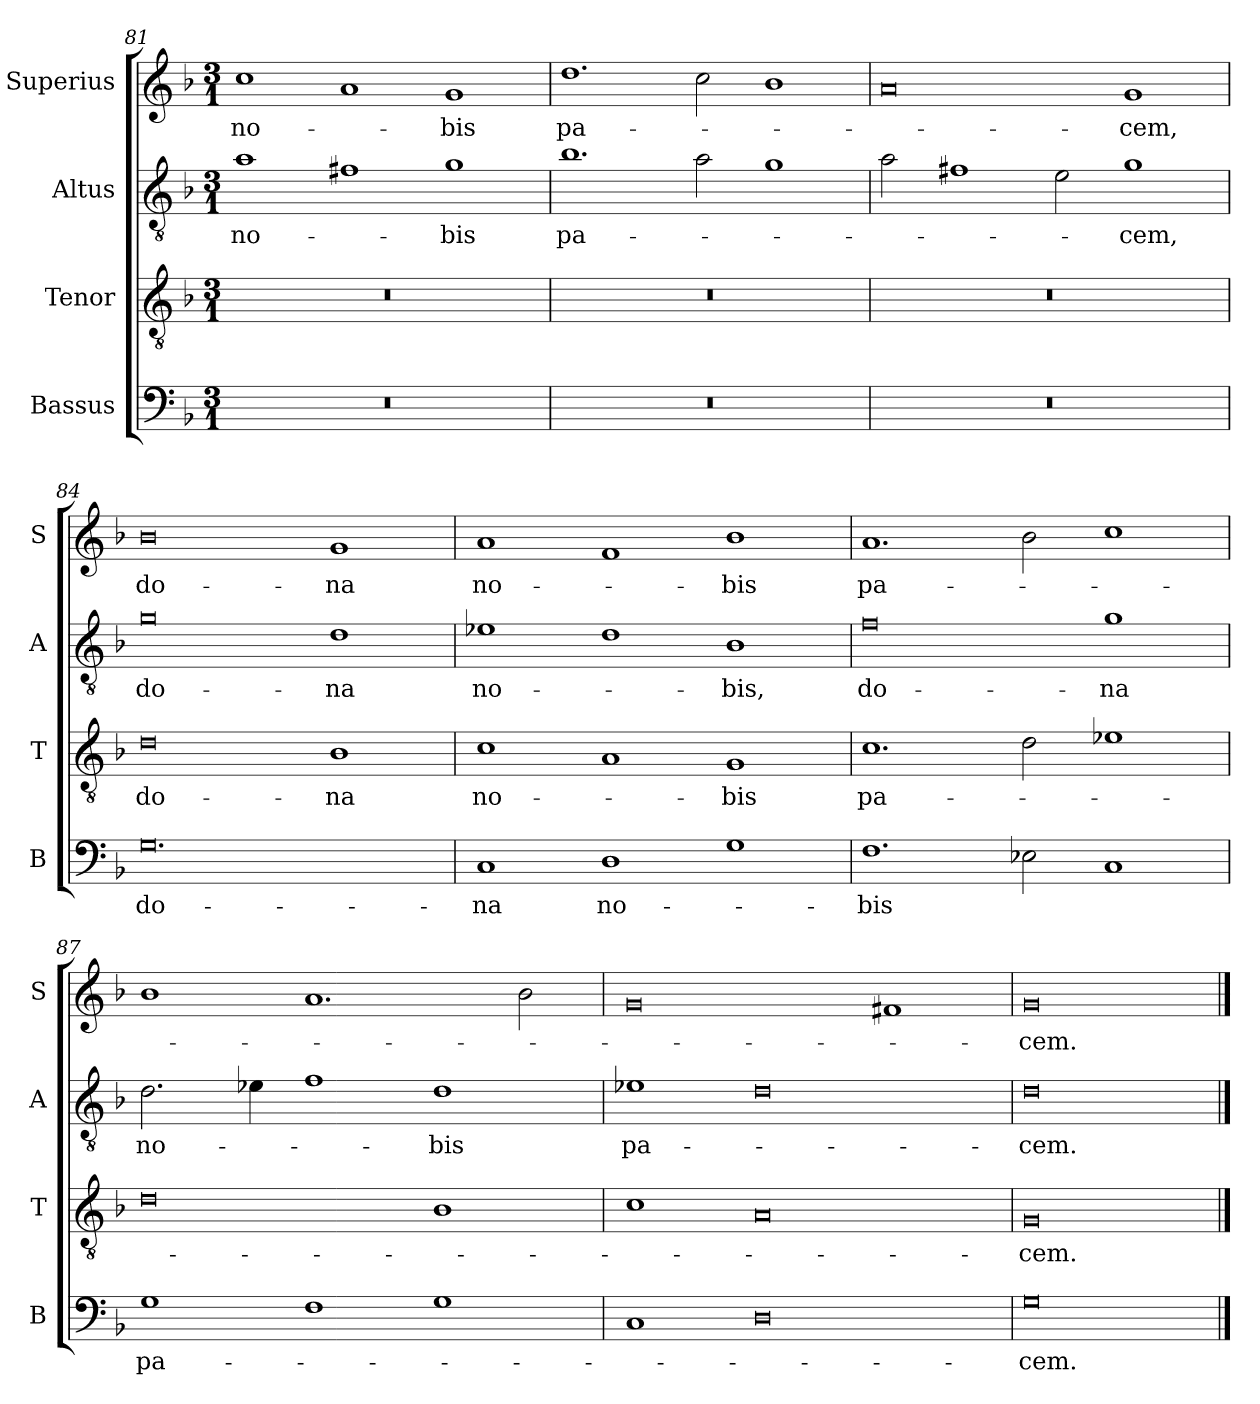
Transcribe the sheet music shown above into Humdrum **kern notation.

**kern	**text	**kern	**text	**kern	**text	**kern	**text
*part4	*part4	*part3	*part3	*part2	*part2	*part1	*part1
*staff4	*staff4	*staff3	*staff3	*staff2	*staff2	*staff1	*staff1
*I"Bassus	*	*I"Tenor	*	*I"Altus	*	*I"Superius	*
*I'B	*	*I'T	*	*I'A	*	*I'S	*
*clefF4	*	*clefGv2	*	*clefGv2	*	*clefG2	*
*k[b-]	*	*k[b-]	*	*k[b-]	*	*k[b-]	*
*M3/1	*	*M3/1	*	*M3/1	*	*M3/1	*
=81	=81	=81	=81	=81	=81	=81	=81
0.r	.	0.r	.	1a	no-	1cc	no-
.	.	.	.	1f#X	.	1a	.
.	.	.	.	1g	-bis	1g	-bis
=82	=82	=82	=82	=82	=82	=82	=82
!	!	!	!	!	!	!	!LO:LY:i
0.r	.	0.r	.	1.b-	pa-	1.dd	pa-
.	.	.	.	2a	.	2cc	.
.	.	.	.	1g	.	1b-	.
=83	=83	=83	=83	=83	=83	=83	=83
0.r	.	0.r	.	2a	.	0a	.
.	.	.	.	1f#X	.	.	.
.	.	.	.	2e	.	.	.
!	!	!	!	!	!	!	!LO:LY:i
.	.	.	.	1g	-cem,	1g	-cem,
=84	=84	=84	=84	=84	=84	=84	=84
!	!	!	!	!	!LO:LY:i	!	!LO:LY:i
0.G	do-	0d	do-	0g	do-	0b-	do-
!	!	!	!	!	!LO:LY:i	!	!LO:LY:i
.	.	1B-	-na	1d	-na	1g	-na
=85	=85	=85	=85	=85	=85	=85	=85
!	!	!	!	!	!LO:LY:i	!	!LO:LY:i
1C	-na	1c	no-	1e-X	no-	1a	no-
1D	no-	1A	.	1d	.	1f	.
!	!	!	!	!	!LO:LY:i	!	!LO:LY:i
1G	.	1G	-bis	1B-	-bis,	1b-	-bis
=86	=86	=86	=86	=86	=86	=86	=86
1.F	-bis	1.c	pa-	0f	do-	1.a	pa-
2E-i	.	2d	.	.	.	2b-	.
1C	.	1e-i	.	1g	-na	1cc	.
=87	=87	=87	=87	=87	=87	=87	=87
1G	pa-	0d	.	2.d	no-	1b-	.
.	.	.	.	4e-i	.	.	.
1F	.	.	.	1f	.	1.a	.
1G	.	1B-	.	1d	-bis	.	.
.	.	.	.	.	.	2b-	.
=88	=88	=88	=88	=88	=88	=88	=88
1C	.	1c	.	1e-i	pa-	0g	.
0D	.	0A	.	0d	.	.	.
.	.	.	.	.	.	1f#X	.
=89	=89	=89	=89	=89	=89	=89	=89
0G	-cem.	0G	-cem.	0d	-cem.	0g	-cem.
==	==	==	==	==	==	==	==
*-	*-	*-	*-	*-	*-	*-	*-
